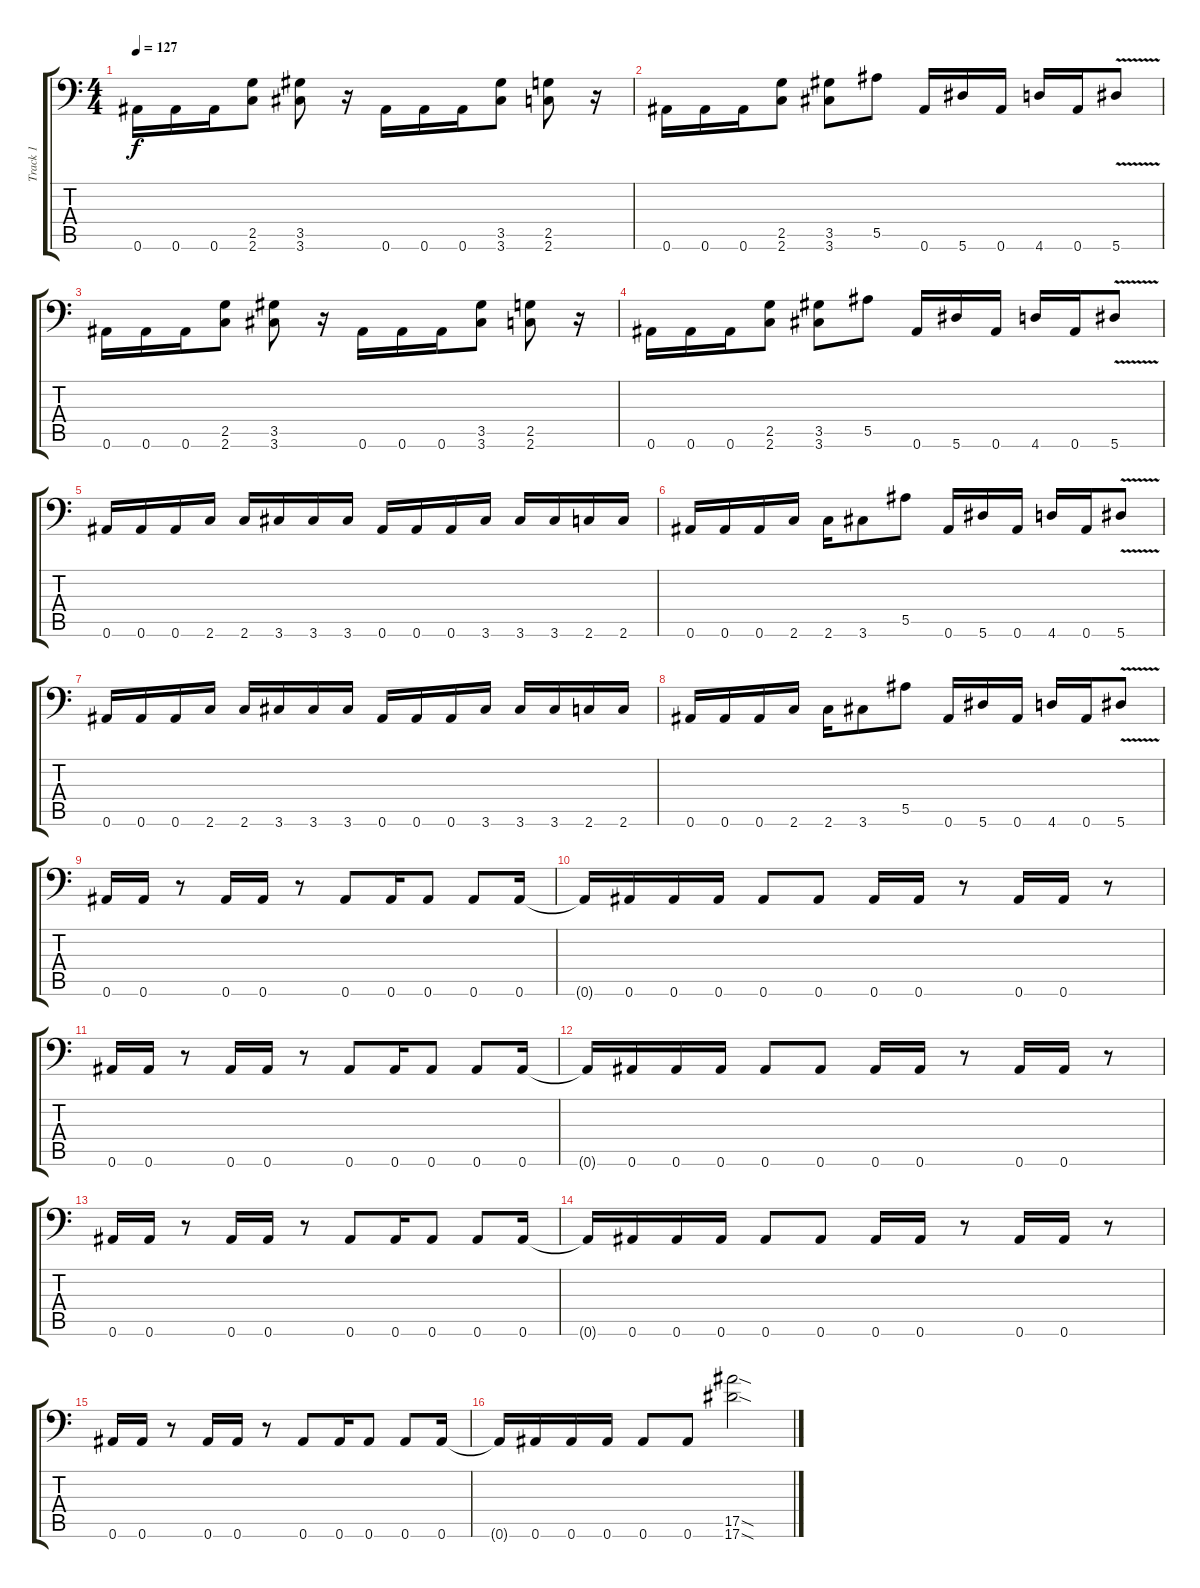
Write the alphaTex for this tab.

\track ("Track 1" "Track 1") {instrument distortionguitar}
\staff {score tabs}
\tuning (C4 G3 Eb3 Bb2 F2 Bb1) {hide}
\ts (4 4)
\tempo 127
\clef f4
\ks c
0.6.16{dy f} 0.6.16 0.6.16 (2.5 2.6).8 (3.5 3.6).8 r.16 0.6.16 0.6.16 0.6.16 (3.5 3.6).8 (2.5 2.6).8 r.16 |
0.6.16 0.6.16 0.6.16 (2.5 2.6).8 (3.5 3.6).8 5.5.8 0.6.16 5.6.16 0.6.16 4.6.16 0.6.16 5.6{v}.8 |
0.6.16 0.6.16 0.6.16 (2.5 2.6).8 (3.5 3.6).8 r.16 0.6.16 0.6.16 0.6.16 (3.5 3.6).8 (2.5 2.6).8 r.16 |
0.6.16 0.6.16 0.6.16 (2.5 2.6).8 (3.5 3.6).8 5.5.8 0.6.16 5.6.16 0.6.16 4.6.16 0.6.16 5.6{v}.8 |
0.6.16 0.6.16 0.6.16 2.6.16 2.6.16 3.6.16 3.6.16 3.6.16 0.6.16 0.6.16 0.6.16 3.6.16 3.6.16 3.6.16 2.6.16 2.6.16 |
0.6.16 0.6.16 0.6.16 2.6.16 2.6.16 3.6.8 5.5.8 0.6.16 5.6.16 0.6.16 4.6.16 0.6.16 5.6{v}.8 |
0.6.16 0.6.16 0.6.16 2.6.16 2.6.16 3.6.16 3.6.16 3.6.16 0.6.16 0.6.16 0.6.16 3.6.16 3.6.16 3.6.16 2.6.16 2.6.16 |
0.6.16 0.6.16 0.6.16 2.6.16 2.6.16 3.6.8 5.5.8 0.6.16 5.6.16 0.6.16 4.6.16 0.6.16 5.6{v}.8 |
0.6.16 0.6.16 r.8 0.6.16 0.6.16 r.8 0.6.8 0.6.16 0.6.8 0.6.8 0.6.16 |
0.6{t}.16 0.6.16 0.6.16 0.6.16 0.6.8 0.6.8 0.6.16 0.6.16 r.8 0.6.16 0.6.16 r.8 |
0.6.16 0.6.16 r.8 0.6.16 0.6.16 r.8 0.6.8 0.6.16 0.6.8 0.6.8 0.6.16 |
0.6{t}.16 0.6.16 0.6.16 0.6.16 0.6.8 0.6.8 0.6.16 0.6.16 r.8 0.6.16 0.6.16 r.8 |
0.6.16 0.6.16 r.8 0.6.16 0.6.16 r.8 0.6.8 0.6.16 0.6.8 0.6.8 0.6.16 |
0.6{t}.16 0.6.16 0.6.16 0.6.16 0.6.8 0.6.8 0.6.16 0.6.16 r.8 0.6.16 0.6.16 r.8 |
0.6.16 0.6.16 r.8 0.6.16 0.6.16 r.8 0.6.8 0.6.16 0.6.8 0.6.8 0.6.16 |
0.6{t}.16 0.6.16 0.6.16 0.6.16 0.6.8 0.6.8 (17.5{sod} 17.6{sod}).2
